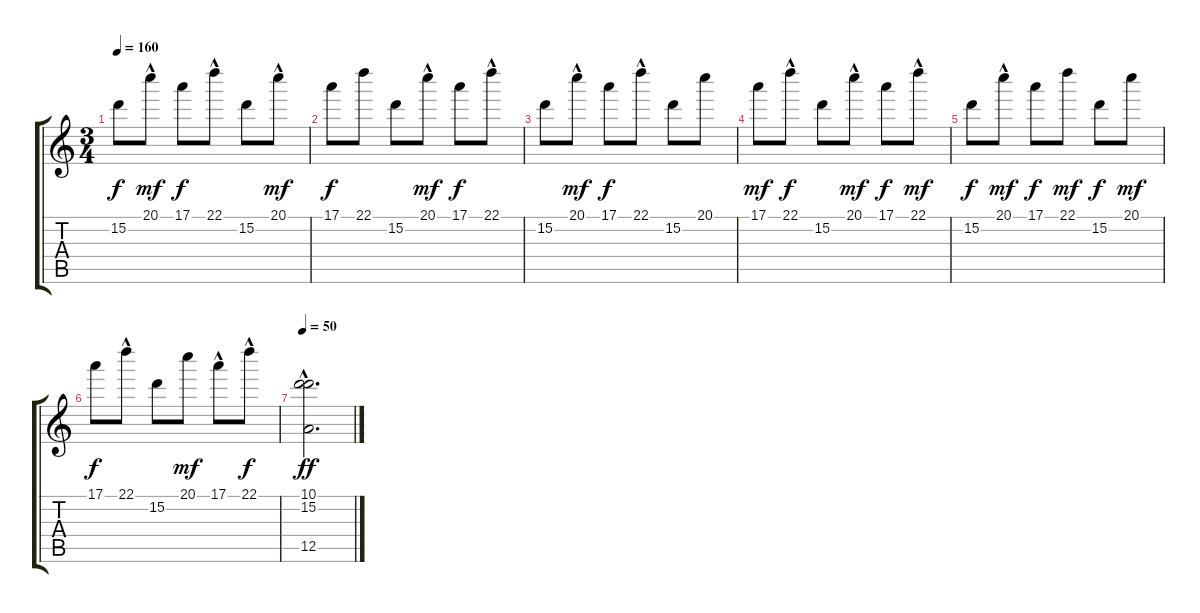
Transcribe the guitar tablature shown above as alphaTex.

\track ("           CIS 70523,2516" "          ") {instrument distortionguitar}
\staff {score tabs}
\tuning (E4 B3 G3 D3 A2 E2) {hide}
\ts (3 4)
\tempo 160
\clef g2
\ks c
15.2.8{dy f} 20.1{hac}.8{dy mf} 17.1.8{dy f} 22.1{hac}.8 15.2.8 20.1{hac}.8{dy mf} |
17.1.8{dy f} 22.1.8 15.2.8 20.1{hac}.8{dy mf} 17.1.8{dy f} 22.1{hac}.8 |
15.2.8 20.1{hac}.8{dy mf} 17.1.8{dy f} 22.1{hac}.8 15.2.8 20.1.8 |
17.1.8{dy mf} 22.1{hac}.8{dy f} 15.2.8 20.1{hac}.8{dy mf} 17.1.8{dy f} 22.1{hac}.8{dy mf} |
15.2.8{dy f} 20.1{hac}.8{dy mf} 17.1.8{dy f} 22.1.8{dy mf} 15.2.8{dy f} 20.1.8{dy mf} |
17.1.8{dy f} 22.1{hac}.8 15.2.8 20.1.8{dy mf} 17.1{hac}.8 22.1{hac}.8{dy f} |
\tempo 50
(10.1 15.2{hac} 12.5{hac}).2{d dy ff}
